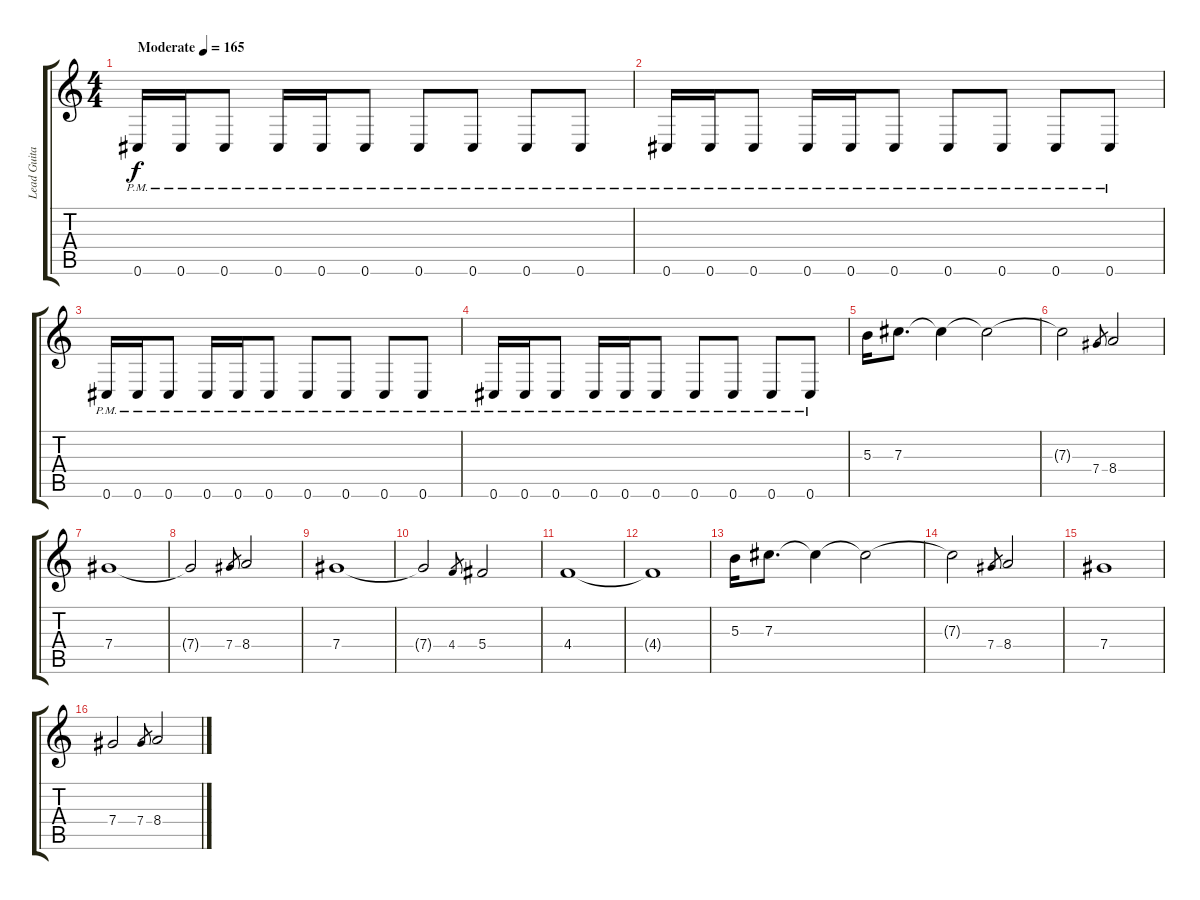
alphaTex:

\track ("Lead Guitar" "Lead Guita") {instrument distortionguitar}
\staff {score tabs}
\tuning (Eb4 Bb3 Gb3 Db3 Ab2 Db2) {hide}
\ts (4 4)
\tempo (165 "Moderate")
\clef g2
\ks c
0.6{pm}.16{dy f instrument distortionguitar} 0.6{pm}.16 0.6{pm}.8 0.6{pm}.16 0.6{pm}.16 0.6{pm}.8 0.6{pm}.8 0.6{pm}.8 0.6{pm}.8 0.6{pm}.8 |
0.6{pm}.16 0.6{pm}.16 0.6{pm}.8 0.6{pm}.16 0.6{pm}.16 0.6{pm}.8 0.6{pm}.8 0.6{pm}.8 0.6{pm}.8 0.6{pm}.8 |
0.6{pm}.16 0.6{pm}.16 0.6{pm}.8 0.6{pm}.16 0.6{pm}.16 0.6{pm}.8 0.6{pm}.8 0.6{pm}.8 0.6{pm}.8 0.6{pm}.8 |
0.6{pm}.16 0.6{pm}.16 0.6{pm}.8 0.6{pm}.16 0.6{pm}.16 0.6{pm}.8 0.6{pm}.8 0.6{pm}.8 0.6{pm}.8 0.6{pm}.8 |
5.3.16 7.3.8{d} 7.3{t}.4 7.3{t}.2 |
7.3{t}.2 7.4.8{gr} 8.4.2 |
7.4.1 |
7.4{t}.2 7.4.8{gr} 8.4.2 |
7.4.1 |
7.4{t}.2 4.4.8{gr} 5.4.2 |
4.4.1 |
4.4{t}.1 |
5.3.16 7.3.8{d} 7.3{t}.4 7.3{t}.2 |
7.3{t}.2 7.4.8{gr} 8.4.2 |
7.4.1 |
7.4.2 7.4.8{gr} 8.4.2
